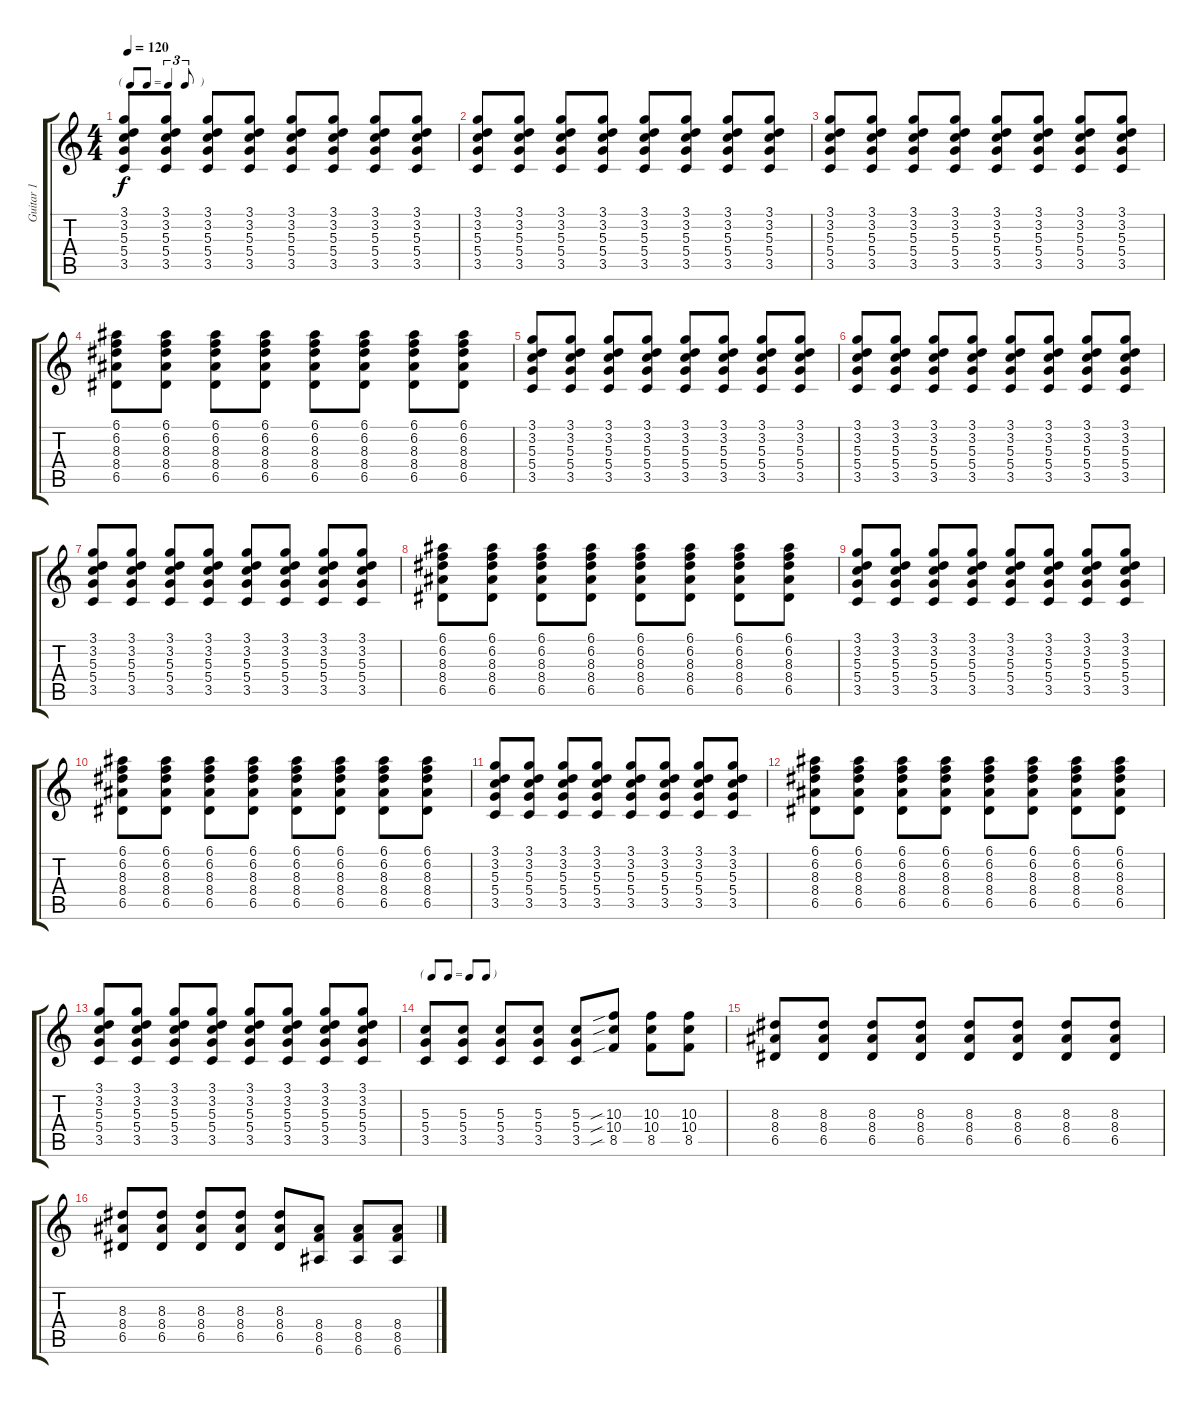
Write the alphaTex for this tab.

\track ("Guitar 1" "Guitar 1") {instrument acousticguitarsteel}
\staff {score tabs}
\tuning (E4 B3 G3 D3 A2 E2) {hide}
\ts (4 4)
\tf triplet8th
\tempo 120
\clef g2
\ks c
(3.1 3.2 5.3 5.4 3.5).8{dy f} (3.1 3.2 5.3 5.4 3.5).8 (3.1 3.2 5.3 5.4 3.5).8 (3.1 3.2 5.3 5.4 3.5).8 (3.1 3.2 5.3 5.4 3.5).8 (3.1 3.2 5.3 5.4 3.5).8 (3.1 3.2 5.3 5.4 3.5).8 (3.1 3.2 5.3 5.4 3.5).8 |
(3.1 3.2 5.3 5.4 3.5).8 (3.1 3.2 5.3 5.4 3.5).8 (3.1 3.2 5.3 5.4 3.5).8 (3.1 3.2 5.3 5.4 3.5).8 (3.1 3.2 5.3 5.4 3.5).8 (3.1 3.2 5.3 5.4 3.5).8 (3.1 3.2 5.3 5.4 3.5).8 (3.1 3.2 5.3 5.4 3.5).8 |
(3.1 3.2 5.3 5.4 3.5).8 (3.1 3.2 5.3 5.4 3.5).8 (3.1 3.2 5.3 5.4 3.5).8 (3.1 3.2 5.3 5.4 3.5).8 (3.1 3.2 5.3 5.4 3.5).8 (3.1 3.2 5.3 5.4 3.5).8 (3.1 3.2 5.3 5.4 3.5).8 (3.1 3.2 5.3 5.4 3.5).8 |
(6.1 6.2 8.3 8.4 6.5).8 (6.1 6.2 8.3 8.4 6.5).8 (6.1 6.2 8.3 8.4 6.5).8 (6.1 6.2 8.3 8.4 6.5).8 (6.1 6.2 8.3 8.4 6.5).8 (6.1 6.2 8.3 8.4 6.5).8 (6.1 6.2 8.3 8.4 6.5).8 (6.1 6.2 8.3 8.4 6.5).8 |
(3.1 3.2 5.3 5.4 3.5).8 (3.1 3.2 5.3 5.4 3.5).8 (3.1 3.2 5.3 5.4 3.5).8 (3.1 3.2 5.3 5.4 3.5).8 (3.1 3.2 5.3 5.4 3.5).8 (3.1 3.2 5.3 5.4 3.5).8 (3.1 3.2 5.3 5.4 3.5).8 (3.1 3.2 5.3 5.4 3.5).8 |
(3.1 3.2 5.3 5.4 3.5).8 (3.1 3.2 5.3 5.4 3.5).8 (3.1 3.2 5.3 5.4 3.5).8 (3.1 3.2 5.3 5.4 3.5).8 (3.1 3.2 5.3 5.4 3.5).8 (3.1 3.2 5.3 5.4 3.5).8 (3.1 3.2 5.3 5.4 3.5).8 (3.1 3.2 5.3 5.4 3.5).8 |
(3.1 3.2 5.3 5.4 3.5).8 (3.1 3.2 5.3 5.4 3.5).8 (3.1 3.2 5.3 5.4 3.5).8 (3.1 3.2 5.3 5.4 3.5).8 (3.1 3.2 5.3 5.4 3.5).8 (3.1 3.2 5.3 5.4 3.5).8 (3.1 3.2 5.3 5.4 3.5).8 (3.1 3.2 5.3 5.4 3.5).8 |
(6.1 6.2 8.3 8.4 6.5).8 (6.1 6.2 8.3 8.4 6.5).8 (6.1 6.2 8.3 8.4 6.5).8 (6.1 6.2 8.3 8.4 6.5).8 (6.1 6.2 8.3 8.4 6.5).8 (6.1 6.2 8.3 8.4 6.5).8 (6.1 6.2 8.3 8.4 6.5).8 (6.1 6.2 8.3 8.4 6.5).8 |
(3.1 3.2 5.3 5.4 3.5).8 (3.1 3.2 5.3 5.4 3.5).8 (3.1 3.2 5.3 5.4 3.5).8 (3.1 3.2 5.3 5.4 3.5).8 (3.1 3.2 5.3 5.4 3.5).8 (3.1 3.2 5.3 5.4 3.5).8 (3.1 3.2 5.3 5.4 3.5).8 (3.1 3.2 5.3 5.4 3.5).8 |
(6.1 6.2 8.3 8.4 6.5).8 (6.1 6.2 8.3 8.4 6.5).8 (6.1 6.2 8.3 8.4 6.5).8 (6.1 6.2 8.3 8.4 6.5).8 (6.1 6.2 8.3 8.4 6.5).8 (6.1 6.2 8.3 8.4 6.5).8 (6.1 6.2 8.3 8.4 6.5).8 (6.1 6.2 8.3 8.4 6.5).8 |
(3.1 3.2 5.3 5.4 3.5).8 (3.1 3.2 5.3 5.4 3.5).8 (3.1 3.2 5.3 5.4 3.5).8 (3.1 3.2 5.3 5.4 3.5).8 (3.1 3.2 5.3 5.4 3.5).8 (3.1 3.2 5.3 5.4 3.5).8 (3.1 3.2 5.3 5.4 3.5).8 (3.1 3.2 5.3 5.4 3.5).8 |
(6.1 6.2 8.3 8.4 6.5).8 (6.1 6.2 8.3 8.4 6.5).8 (6.1 6.2 8.3 8.4 6.5).8 (6.1 6.2 8.3 8.4 6.5).8 (6.1 6.2 8.3 8.4 6.5).8 (6.1 6.2 8.3 8.4 6.5).8 (6.1 6.2 8.3 8.4 6.5).8 (6.1 6.2 8.3 8.4 6.5).8 |
(3.1 3.2 5.3 5.4 3.5).8 (3.1 3.2 5.3 5.4 3.5).8 (3.1 3.2 5.3 5.4 3.5).8 (3.1 3.2 5.3 5.4 3.5).8 (3.1 3.2 5.3 5.4 3.5).8 (3.1 3.2 5.3 5.4 3.5).8 (3.1 3.2 5.3 5.4 3.5).8 (3.1 3.2 5.3 5.4 3.5).8 |
\tf none
(5.3 5.4 3.5).8{instrument distortionguitar} (5.3 5.4 3.5).8 (5.3 5.4 3.5).8 (5.3 5.4 3.5).8 (5.3 5.4 3.5).8 (10.3{sib} 10.4{sib} 8.5{sib}).8 (10.3 10.4 8.5).8 (10.3 10.4 8.5).8 |
(8.3 8.4 6.5).8 (8.3 8.4 6.5).8 (8.3 8.4 6.5).8 (8.3 8.4 6.5).8 (8.3 8.4 6.5).8 (8.3 8.4 6.5).8 (8.3 8.4 6.5).8 (8.3 8.4 6.5).8 |
(8.3 8.4 6.5).8 (8.3 8.4 6.5).8 (8.3 8.4 6.5).8 (8.3 8.4 6.5).8 (8.3 8.4 6.5).8 (8.4 8.5 6.6).8 (8.4 8.5 6.6).8 (8.4 8.5 6.6).8
